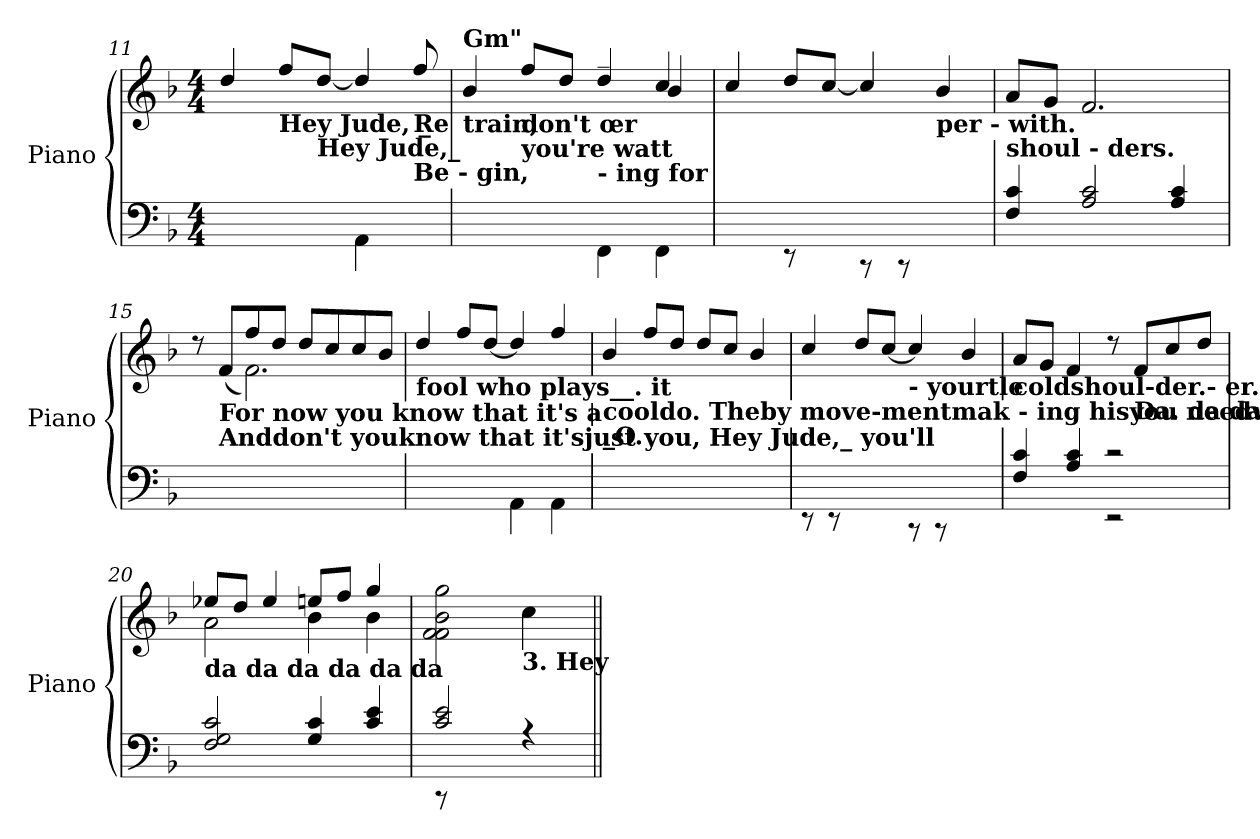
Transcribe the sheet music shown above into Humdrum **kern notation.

**kern	**kern
*part1	*part1
*staff2	*staff1
*I"Piano	*
*I'Piano	*
*clefF4	*clefG2
*k[b-]	*k[b-]
*M4/4	*M4/4
=11	=11
2ryy	4dd/
!	!LO:TX:b:B:t=Hey Jude, _
.	8ff/L
!	!LO:TX:b:B:t=Hey Jude,_
.	[>8dd/J
4AA\	4dd/]
!	!LO:TX:b:B:t=Re
!	!LO:TX:b:B:t=Be - gin,
8ryy	8ff/
=12	=12
*	*^
!	!LO:TX:a:B:t=Gm"	!
!	!LO:TX:b:B:t=train,	!
2ryy	4b-/	2.ryy
!	!LO:TX:b:B:t=don't œr	!
!	!LO:TX:b:B:t=you're watt	!
.	8ff/L	.
.	8dd/J	.
!	!LO:TX:a:i:t=_	!
!	!LO:TX:b:B:t=- ing for	!
4FF\	4dd/	.
4FF\	4cc/	4b-/
!!LO:LB:g=z
=13	=13	=13
*^	*	*
!	!	!LO:TX:b:B:t=world up- on_ your	!
!	!	!LO:TX:b:B:t=some- one to	!
*	*	*v	*v
4ryy	2ryy	4cc/
8rDD	.	8dd/L
4ryy	.	[>8cc/J
.	8rBBB	4cc/]
4.ryy	8rBBB	.
!	!	!LO:TX:b:B:t=per - with.
.	4ryy	4b-/
=14	=14	=14
!	!	!LO:TX:b:B:t=shoul - ders.
*v	*v	*
4F/ 4c/	8a/L
.	8g/J
2A/ 2c/	2.f/
4A/ 4c/	.
=15	=15
*	*^
1ryy	8rcc	4ryy
!	!LO:TX:b:B:t=For now you know that it's a	!
!	!LO:TX:b:B:t=Anddon't youknow that it'sjust you, Hey Jude,_ you'll	!
.	(<8f/L	.
.	8ff/	2.f\)
.	8dd/J	.
.	8dd/L	.
.	8cc/	.
.	8cc/	.
.	8b-/J	.
*	*v	*v
=16	=16
!	!LO:TX:b:B:t=fool who plays__. it
2ryy	4dd/
.	8ff/L
.	[>8dd/J
4AA\	4dd/]
4AA\	4ff/
!!LO:LB:g=z
=17	=17
!	!LO:TX:b:B:t=cooldo. Theby move-mentmak - ing hisyou needworld isa on
!	!LO:TX:b:B:t=_O.
1ryy	4b-/
.	8ff/L
.	8dd/J
.	8dd/L
.	8cc/J
.	4b-/
=18	=18
*^	*
8rDD	2ryy	4cc/
8rDD	.	.
4ryy	.	8dd/L
.	.	[>8cc/J
!	!	!LO:TX:b:B:t=- yourtle
2ryy	8rBBB	4cc/]
.	8rBBB	.
.	4ryy	4b-/
=19	=19	=19
!	!	!LO:TX:b:B:t=coldshoul-der.- er.
4F/ 4c/	2ryy	8a/L
.	.	8g/J
4A/ 4c/	.	4f/
2rc	2rEE	8rcc
!	!	!LO:TX:b:B:t=Da. da da
.	.	8f/L
.	.	8cc/
.	.	8dd/J
*v	*v	*
=20	=20
*	*^
!	!LO:TX:b:B:t=da da da da da da	!
2F/ 2G/ 2c/	8ee-X/L	2a\
.	8dd/J	.
.	4ee-/	.
4G/ 4c/	8een/L	4b-\
.	8ff/J	.
4c/ 4e/	4gg/	4b-\
=21	=21	=21
*^	*	*
!	!	!LO:TX:a:B:t=D. s. al Fine g	!
*	*	*v	*v
2c/ 2e/	8rBBB	2f\ 2f\ 2b-\ 2gg\
.	2ryy	.
!	!	!LO:TX:b:B:t=3. Hey
4rA	.	4cc\
.	8ryy	.
*v	*v	*
=||	=||
*-	*-
